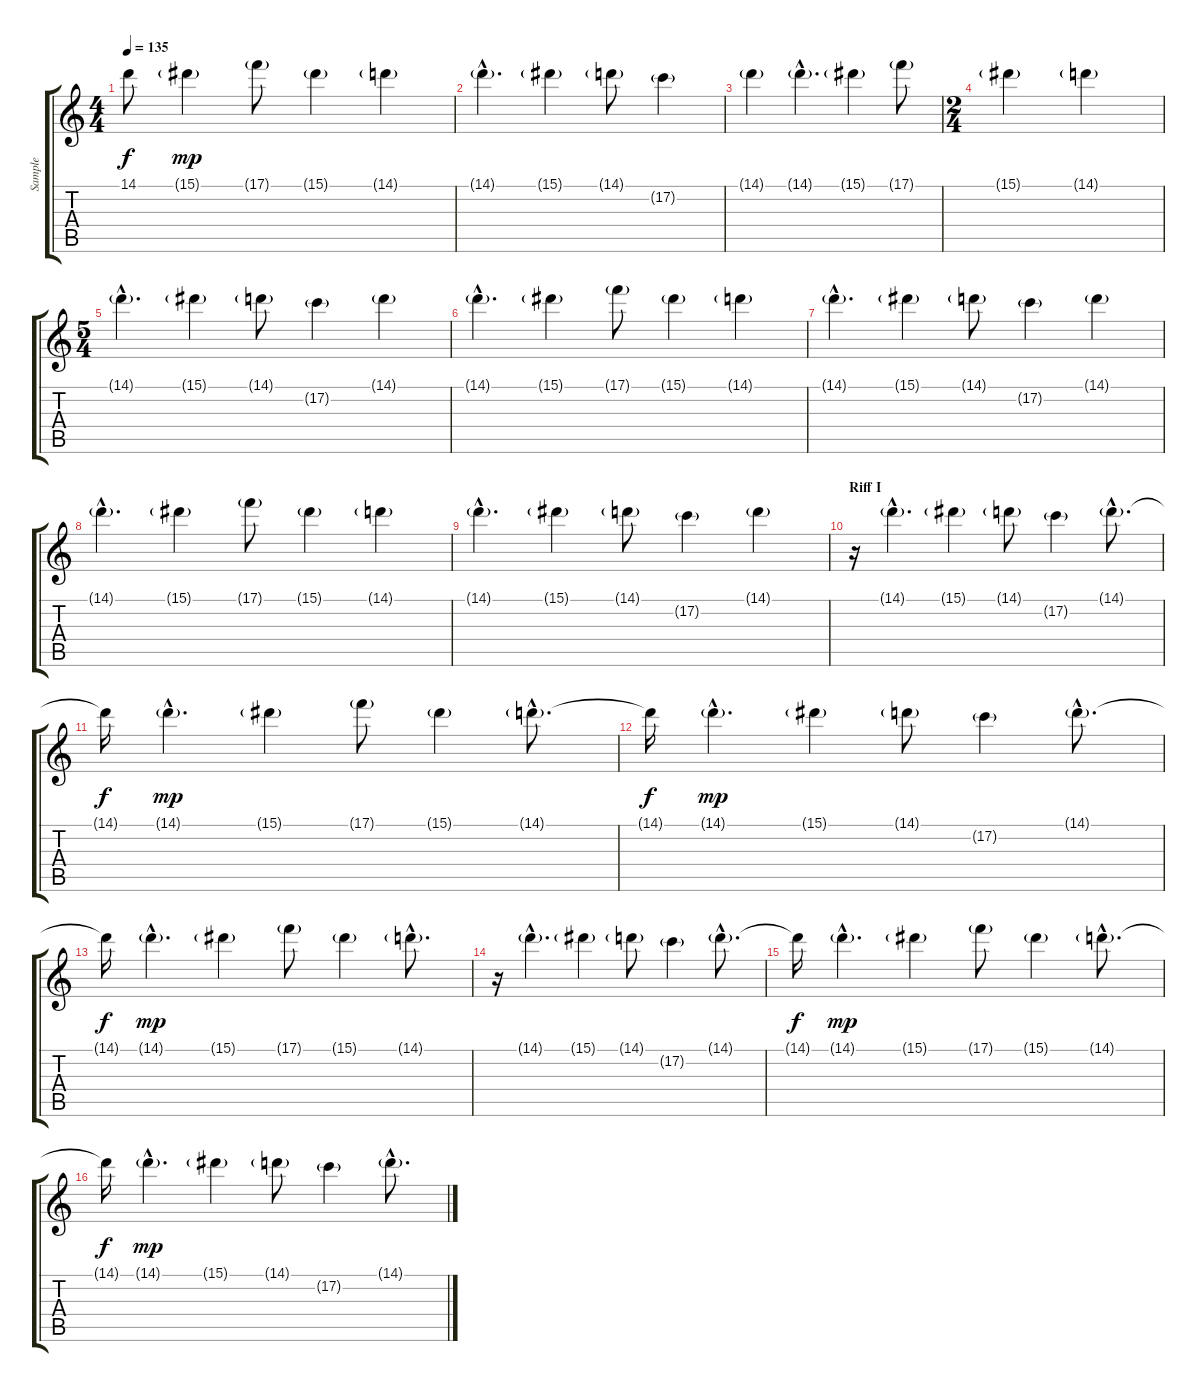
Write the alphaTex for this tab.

\track ("Sample" "Sample") {instrument lead2sawtooth}
\staff {score tabs}
\tuning (C5 G4 Eb4 Bb3 F3 C3) {hide}
\ts (4 4)
\tempo 135
\clef g2
\ks c
14.1{t}.8{dy f} 15.1{g}.4{dy mp} 17.1{g}.8 15.1{g}.4 14.1{g}.4 |
14.1{g hac}.4{d} 15.1{g}.4 14.1{g}.8 17.2{g}.4 |
14.1{g}.4 14.1{g hac}.4{d} 15.1{g}.4 17.1{g}.8 |
\ts (2 4)
15.1{g}.4 14.1{g}.4 |
\ts (5 4)
14.1{g hac}.4{d} 15.1{g}.4 14.1{g}.8 17.2{g}.4 14.1{g}.4 |
14.1{g hac}.4{d} 15.1{g}.4 17.1{g}.8 15.1{g}.4 14.1{g}.4 |
14.1{g hac}.4{d} 15.1{g}.4 14.1{g}.8 17.2{g}.4 14.1{g}.4 |
14.1{g hac}.4{d} 15.1{g}.4 17.1{g}.8 15.1{g}.4 14.1{g}.4 |
14.1{g hac}.4{d} 15.1{g}.4 14.1{g}.8 17.2{g}.4 14.1{g}.4 |
\section ("" "Riff I")
r.16 14.1{g hac}.4{d} 15.1{g}.4 14.1{g}.8 17.2{g}.4 14.1{g hac}.8{d} |
14.1{t}.16{dy f} 14.1{g hac}.4{d dy mp} 15.1{g}.4 17.1{g}.8 15.1{g}.4 14.1{g hac}.8{d} |
14.1{t}.16{dy f} 14.1{g hac}.4{d dy mp} 15.1{g}.4 14.1{g}.8 17.2{g}.4 14.1{g hac}.8{d} |
14.1{t}.16{dy f} 14.1{g hac}.4{d dy mp} 15.1{g}.4 17.1{g}.8 15.1{g}.4 14.1{g hac}.8{d} |
r.16 14.1{g hac}.4{d} 15.1{g}.4 14.1{g}.8 17.2{g}.4 14.1{g hac}.8{d} |
14.1{t}.16{dy f} 14.1{g hac}.4{d dy mp} 15.1{g}.4 17.1{g}.8 15.1{g}.4 14.1{g hac}.8{d} |
14.1{t}.16{dy f} 14.1{g hac}.4{d dy mp} 15.1{g}.4 14.1{g}.8 17.2{g}.4 14.1{g hac}.8{d}
